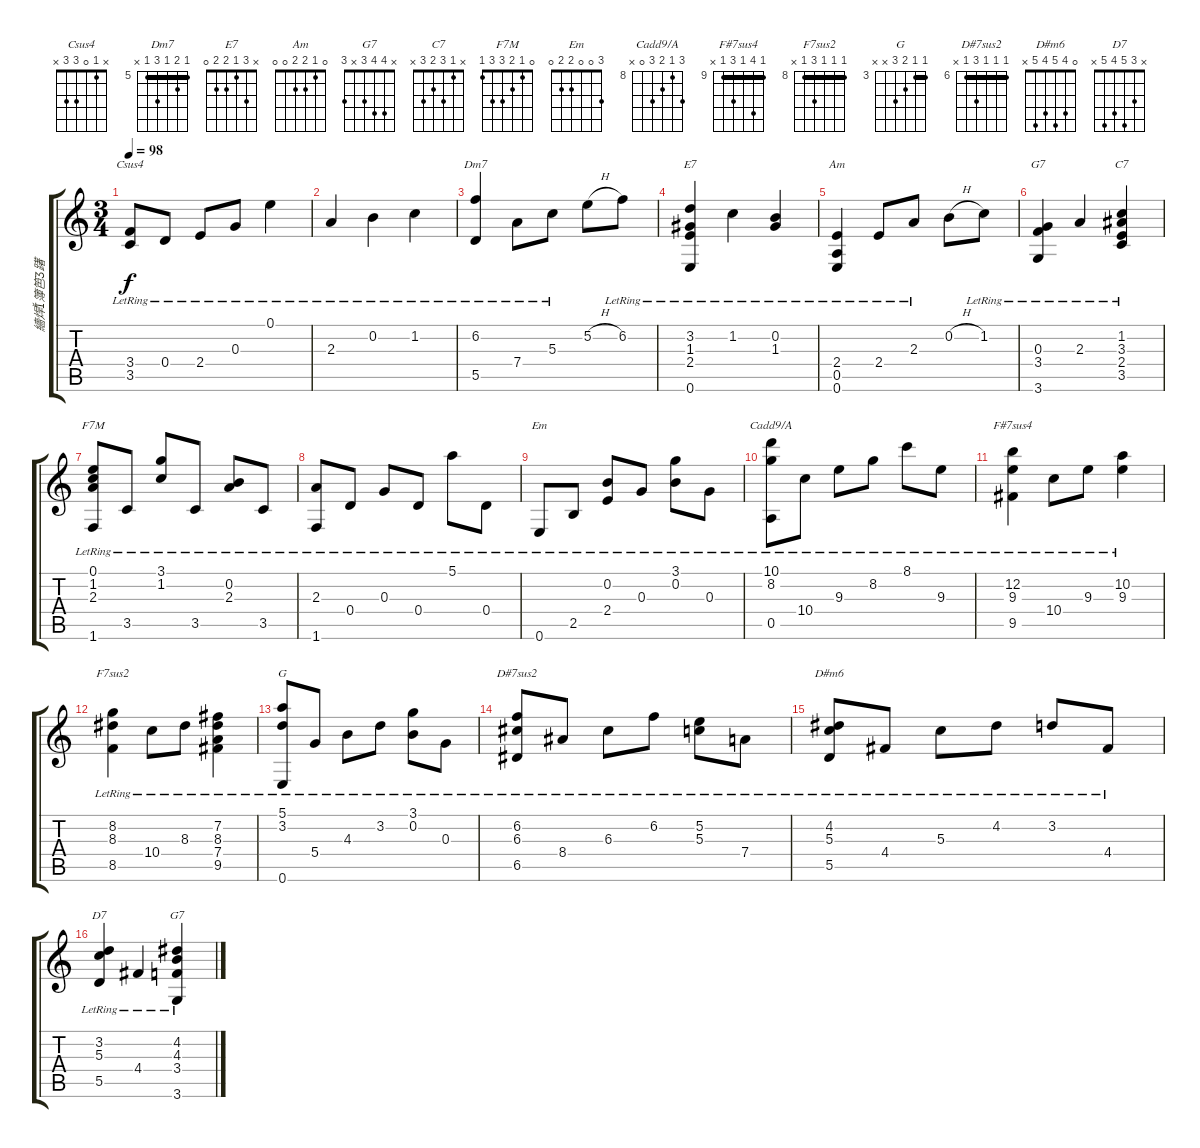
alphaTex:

\track ("繬焊簿笆躇" "繬焊簿笆躇") {instrument acousticguitarnylon}
\staff {score tabs}
\tuning (E4 B3 G3 D3 A2 E2) {hide}
\chord ("Csus4" x 1 0 3 3 x)
\chord ("Dm7" 5 6 5 7 5 x) {firstfret 5 barre 5}
\chord ("E7" x 3 1 2 2 0)
\chord ("Am" 0 1 2 2 0 0)
\chord ("G7" x x 0 3 x 3)
\chord ("C7" x 1 3 2 3 x)
\chord ("F7M" 0 1 2 3 3 1)
\chord ("Em" 3 0 0 2 2 0)
\chord ("Cadd9/A" 10 8 9 10 0 x) {firstfret 8}
\chord ("F#7sus4" 9 12 9 11 9 x) {firstfret 9 barre 9}
\chord ("F7sus2" 8 8 8 10 8 x) {firstfret 8 barre 8}
\chord ("G" 3 3 4 5 x x) {firstfret 3 barre 3}
\chord ("D#7sus2" 6 6 6 8 6 x) {firstfret 6 barre 6}
\chord ("D#m6" 0 4 5 4 5 x)
\chord ("D7" x 3 5 4 5 x)
\chord ("G7" x 4 4 3 x 3)
\ts (3 4)
\tempo 98
\clef g2
\ks c
(3.4{lr} 3.5{lr}).8{ch "Csus4" dy f} 0.4{lr}.8 2.4{lr}.8 0.3{lr}.8 0.1{lr}.4 |
2.3{lr}.4 0.2{lr}.4 1.2{lr}.4 |
(6.2{lr} 5.5{lr}).4{ch "Dm7"} 7.4{lr}.8 5.3{lr}.8 5.2{h}.8 6.2{lr}.8 |
(3.2{lr} 1.3{lr} 2.4{lr} 0.6{lr}).4{ch "E7"} 1.2{lr}.4 (0.2{lr} 1.3{lr}).4 |
(2.4{lr} 0.5{lr} 0.6{lr}).4{ch "Am"} 2.4{lr}.8 2.3{lr}.8 0.2{h}.8 1.2{lr}.8 |
(0.3{lr} 3.4{lr} 3.6{lr}).4{ch "G7"} 2.3{lr}.4 (1.2{lr} 3.3{lr} 2.4{lr} 3.5{lr}).4{ch "C7"} |
(0.1{lr} 1.2{lr} 2.3{lr} 1.6{lr}).8{ch "F7M"} 3.5{lr}.8 (3.1{lr} 1.2{lr}).8 3.5{lr}.8 (0.2{lr} 2.3{lr}).8 3.5{lr}.8 |
(2.3{lr} 1.6{lr}).8 0.4{lr}.8 0.3{lr}.8 0.4{lr}.8 5.1{lr}.8 0.4{lr}.8 |
0.6{lr}.8{ch "Em"} 2.5{lr}.8 (0.2{lr} 2.4{lr}).8 0.3{lr}.8 (3.1{lr} 0.2{lr}).8 0.3{lr}.8 |
(10.1{lr} 8.2{lr} 0.5{lr}).8{ch "Cadd9/A"} 10.4{lr}.8 9.3{lr}.8 8.2{lr}.8 8.1{lr}.8 9.3{lr}.8 |
(12.2{lr} 9.3{lr} 9.5{lr}).4{ch "F#7sus4"} 10.4{lr}.8 9.3{lr}.8 (10.2{lr} 9.3{lr}).4 |
(8.2{lr} 8.3{lr} 8.5{lr}).4{ch "F7sus2"} 10.4{lr}.8 8.3{lr}.8 (7.2{lr} 8.3{lr} 7.4{lr} 9.5{lr}).4 |
(5.1{lr} 3.2{lr} 0.6{lr}).8{ch "G"} 5.4{lr}.8 4.3{lr}.8 3.2{lr}.8 (3.1{lr} 0.2{lr}).8 0.3{lr}.8 |
(6.2{lr} 6.3{lr} 6.5{lr}).8{ch "D#7sus2"} 8.4{lr}.8 6.3{lr}.8 6.2{lr}.8 (5.2{lr} 5.3{lr}).8 7.4{lr}.8 |
(4.2{lr} 5.3{lr} 5.5{lr}).8{ch "D#m6"} 4.4{lr}.8 5.3{lr}.8 4.2{lr}.8 3.2{lr}.8 4.4{lr}.8 |
(3.2{lr} 5.3{lr} 5.5{lr}).4{ch "D7"} 4.4{lr}.4 (4.2{lr} 4.3{lr} 3.4{lr} 3.6{lr}).4{ch "G7"}
